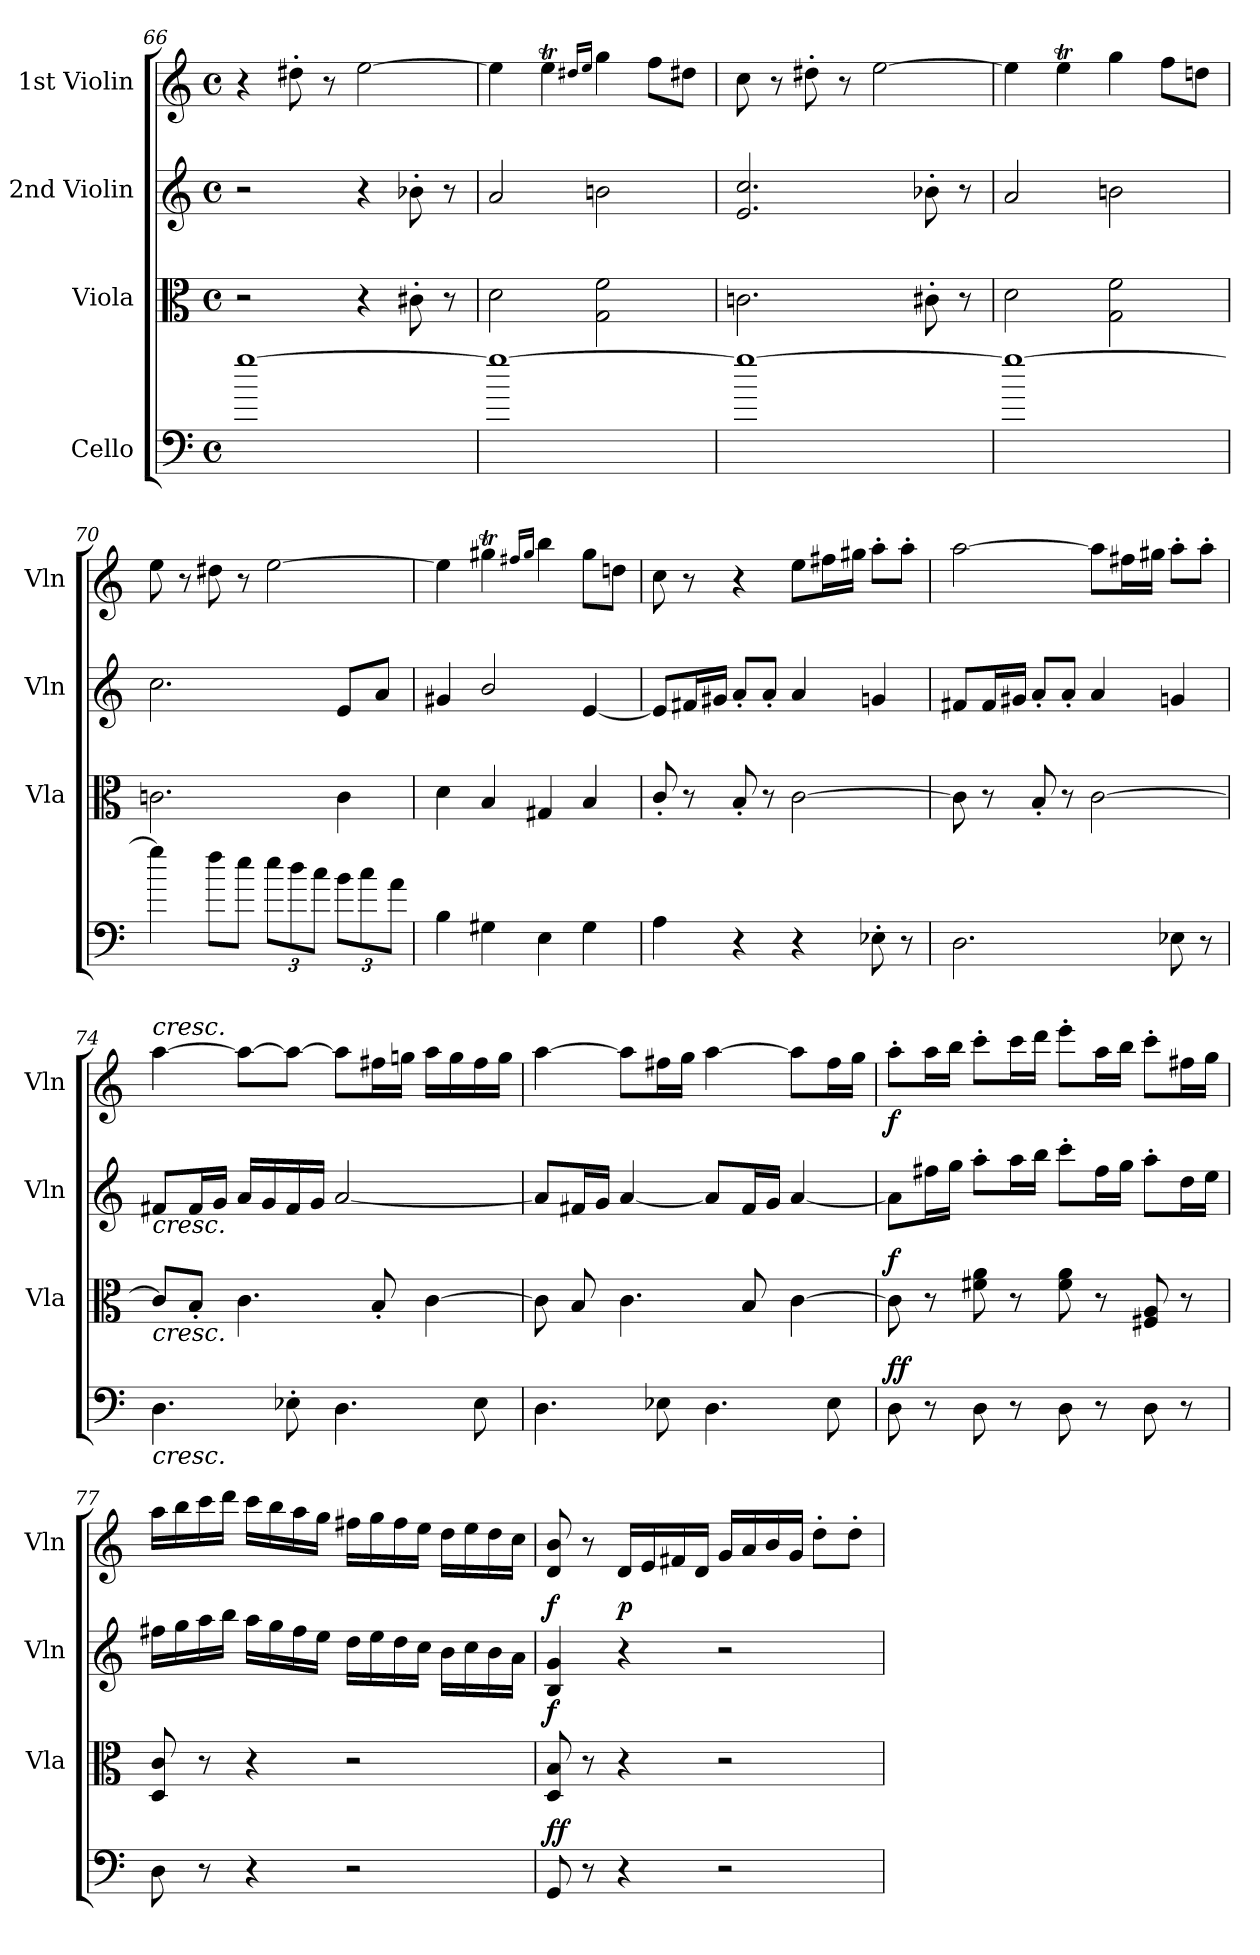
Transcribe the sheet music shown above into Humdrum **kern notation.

**kern	**dynam	**kern	**dynam	**kern	**dynam	**kern	**dynam
*part4	*part4	*part3	*part3	*part2	*part2	*part1	*part1
*staff4	*staff4	*staff3	*staff3	*staff2	*staff2	*staff1	*staff1
*I"Cello	*	*I"Viola	*	*I"2nd Violin	*	*I"1st Violin	*
*	*	*I'Vla	*	*I'Vln	*	*I'Vln	*
*clefF4	*	*clefC3	*	*clefG2	*	*clefG2	*
*k[]	*	*k[]	*	*k[]	*	*k[]	*
*M4/4	*	*M4/4	*	*M4/4	*	*M4/4	*
*met(c)	*	*met(c)	*	*met(c)	*	*met(c)	*
=66	=66	=66	=66	=66	=66	=66	=66
[1gg	.	2r	.	2r	.	4r	.
.	.	.	.	.	.	8dd#X'\	.
.	.	.	.	.	.	8r	.
.	.	4r	.	4r	.	[2ee\	.
.	.	8c#X'\	.	8b-X'\	.	.	.
.	.	8r	.	8r	.	.	.
=67	=67	=67	=67	=67	=67	=67	=67
1gg_	.	2d\	.	2a/	.	4ee\]	.
.	.	.	.	.	.	4eet\	.
.	.	.	.	.	.	16qdd#X/LL	.
.	.	.	.	.	.	16qee/JJ	.
.	.	2G\ 2f\	.	2bn\	.	4gg\	.
.	.	.	.	.	.	8ff\L	.
.	.	.	.	.	.	8dd#\J	.
=68	=68	=68	=68	=68	=68	=68	=68
1gg_	.	2.cn\	.	2.e/ 2.cc/	.	8cc\	.
.	.	.	.	.	.	8r	.
.	.	.	.	.	.	8dd#X'\	.
.	.	.	.	.	.	8r	.
.	.	.	.	.	.	[2ee\	.
.	.	8c#X'\	.	8b-X'\	.	.	.
.	.	8r	.	8r	.	.	.
=69	=69	=69	=69	=69	=69	=69	=69
1gg_	.	2d\	.	2a/	.	4ee\]	.
.	.	.	.	.	.	4eet\	.
.	.	2G\ 2f\	.	2bn\	.	4gg\	.
.	.	.	.	.	.	8ff\L	.
.	.	.	.	.	.	8ddn\J	.
!!LO:LB:g=z
=70	=70	=70	=70	=70	=70	=70	=70
4gg\]	.	2.cn\	.	2.cc\	.	8ee\	.
.	.	.	.	.	.	8r	.
8ff\L	.	.	.	.	.	8dd#X\	.
8ee\J	.	.	.	.	.	8r	.
*Xbrackettup	*	*	*	*	*	*	*
12ee\L	.	.	.	.	.	[2ee\	.
12dd\	.	.	.	.	.	.	.
12cc\J	.	.	.	.	.	.	.
12b\L	.	4c\	.	8e/L	.	.	.
12cc\	.	.	.	.	.	.	.
.	.	.	.	8a/J	.	.	.
12a\J	.	.	.	.	.	.	.
=71	=71	=71	=71	=71	=71	=71	=71
4B\	.	4d\	.	4g#X/	.	4ee\]	.
4G#X\	.	4B/	.	2b/	.	4gg#Xt\	.
.	.	.	.	.	.	16qff#X/LL	.
.	.	.	.	.	.	16qgg#/JJ	.
4E\	.	4G#X/	.	.	.	4bb\	.
4G#\	.	4B/	.	[4e/	.	8gg#\L	.
.	.	.	.	.	.	8ddn\J	.
=72	=72	=72	=72	=72	=72	=72	=72
4A\	.	8c'/	.	8e/L]	.	8cc\	.
.	.	8r	.	16f#X/L	.	8r	.
.	.	.	.	16g#X/JJ	.	.	.
4r	.	8B'/	.	8a'/L	.	4r	.
.	.	8r	.	8a'/J	.	.	.
4r	.	[2c\	.	4a/	.	8ee\L	.
.	.	.	.	.	.	16ff#X\L	.
.	.	.	.	.	.	16gg#X\JJ	.
8E-X'\	.	.	.	4gn/	.	8aa'\L	.
8r	.	.	.	.	.	8aa'\J	.
!!LO:LB:g=z
=73	=73	=73	=73	=73	=73	=73	=73
2.D\	.	8c\]	.	8f#X/L	.	[2aa\	.
.	.	8r	.	16f#/L	.	.	.
.	.	.	.	16g#X/JJ	.	.	.
.	.	8B'/	.	8a'/L	.	.	.
.	.	8r	.	8a'/J	.	.	.
.	.	[2c\	.	4a/	.	8aa\L]	.
.	.	.	.	.	.	16ff#X\L	.
.	.	.	.	.	.	16gg#X\JJ	.
8E-X\	.	.	.	4gn/	.	8aa'\L	.
8r	.	.	.	.	.	8aa'\J	.
=74	=74	=74	=74	=74	=74	=74	=74
!	!	!	!	!	!	!LO:TX:a:i:t=cresc.	!
!	!	!	!	!LO:TX:b:i:t=cresc.	!	!	!
!	!	!LO:TX:b:i:t=cresc.	!	!	!	!	!
!LO:TX:b:i:t=cresc.	!	!	!	!	!	!	!
4.D\	.	8c/L]	.	8f#X/L	.	[4aa\	.
.	.	8B'/J	.	16f#/L	.	.	.
.	.	.	.	16g/JJ	.	.	.
.	.	4.c\	.	16a/LL	.	8aa\L_	.
.	.	.	.	16g/	.	.	.
8E-X'\	.	.	.	16f#/	.	8aa\J_	.
.	.	.	.	16g/JJ	.	.	.
4.D\	.	.	.	[2a/	.	8aa\L]	.
.	.	8B'/	.	.	.	16ff#X\L	.
.	.	.	.	.	.	16ggn\JJ	.
.	.	[4c\	.	.	.	16aa\LL	.
.	.	.	.	.	.	16gg\	.
8E-\	.	.	.	.	.	16ff#\	.
.	.	.	.	.	.	16gg\JJ	.
=75	=75	=75	=75	=75	=75	=75	=75
4.D\	.	8c\]	.	8a/L]	.	[4aa\	.
.	.	8B/	.	16f#X/L	.	.	.
.	.	.	.	16g/JJ	.	.	.
.	.	4.c\	.	[4a/	.	8aa\L]	.
8E-X\	.	.	.	.	.	16ff#X\L	.
.	.	.	.	.	.	16gg\JJ	.
4.D\	.	.	.	8a/L]	.	[4aa\	.
.	.	8B/	.	16f#/L	.	.	.
.	.	.	.	16g/JJ	.	.	.
.	.	[4c\	.	[4a/	.	8aa\L]	.
8E-\	.	.	.	.	.	16ff#\L	.
.	.	.	.	.	.	16gg\JJ	.
!!LO:PB:g=z
=76	=76	=76	=76	=76	=76	=76	=76
!	!LO:DY:b	!	!	!	!	!	!
!	!LO:DY:n=1:a	!	!LO:DY:a	!	!	!	!LO:DY:b
8D\	f f	8c\]	f	8a\L]	.	8aa'\L	f
8r	.	8r	.	16ff#X\L	.	16aa\L	.
.	.	.	.	16gg\JJ	.	16bb\JJ	.
8D\	.	8f#X\ 8a\	.	8aa'\L	.	8ccc'\L	.
8r	.	8r	.	16aa\L	.	16ccc\L	.
.	.	.	.	16bb\JJ	.	16ddd\JJ	.
8D\	.	8f#\ 8a\	.	8ccc'\L	.	8eee'\L	.
8r	.	8r	.	16ff#\L	.	16aa\L	.
.	.	.	.	16gg\JJ	.	16bb\JJ	.
8D\	.	8F#X/ 8A/	.	8aa'\L	.	8ccc'\L	.
8r	.	8r	.	16dd\L	.	16ff#X\L	.
.	.	.	.	16ee\JJ	.	16gg\JJ	.
=77	=77	=77	=77	=77	=77	=77	=77
8D\	.	8D/ 8c/	.	16ff#X\LL	.	16aa\LL	.
.	.	.	.	16gg\	.	16bb\	.
8r	.	8r	.	16aa\	.	16ccc\	.
.	.	.	.	16bb\JJ	.	16ddd\JJ	.
4r	.	4r	.	16aa\LL	.	16ccc\LL	.
.	.	.	.	16gg\	.	16bb\	.
.	.	.	.	16ff#\	.	16aa\	.
.	.	.	.	16ee\JJ	.	16gg\JJ	.
2r	.	2r	.	16dd\LL	.	16ff#X\LL	.
.	.	.	.	16ee\	.	16gg\	.
.	.	.	.	16dd\	.	16ff#\	.
.	.	.	.	16cc\JJ	.	16ee\JJ	.
.	.	.	.	16b\LL	.	16dd\LL	.
.	.	.	.	16cc\	.	16ee\	.
.	.	.	.	16b\	.	16dd\	.
.	.	.	.	16a\JJ	.	16cc\JJ	.
!!LO:LB:g=z
=78	=78	=78	=78	=78	=78	=78	=78
!	!LO:DY:b	!	!	!	!	!	!
!	!LO:DY:n=1:a	!	!LO:DY:a	!	!LO:DY:a	!	!
8GG/	f f	8D/ 8B/	f	4B/ 4g/	f	8d/ 8b/	.
8r	.	8r	.	.	.	8r	.
!	!	!	!	!	!LO:DY:a	!	!
4r	.	4r	.	4r	p	16d/LL	.
.	.	.	.	.	.	16e/	.
.	.	.	.	.	.	16f#X/	.
.	.	.	.	.	.	16d/JJ	.
2r	.	2r	.	2r	.	16g/LL	.
.	.	.	.	.	.	16a/	.
.	.	.	.	.	.	16b/	.
.	.	.	.	.	.	16g/JJ	.
.	.	.	.	.	.	8dd'\L	.
.	.	.	.	.	.	8dd'\J	.
=	=	=	=	=	=	=	=
*-	*-	*-	*-	*-	*-	*-	*-
